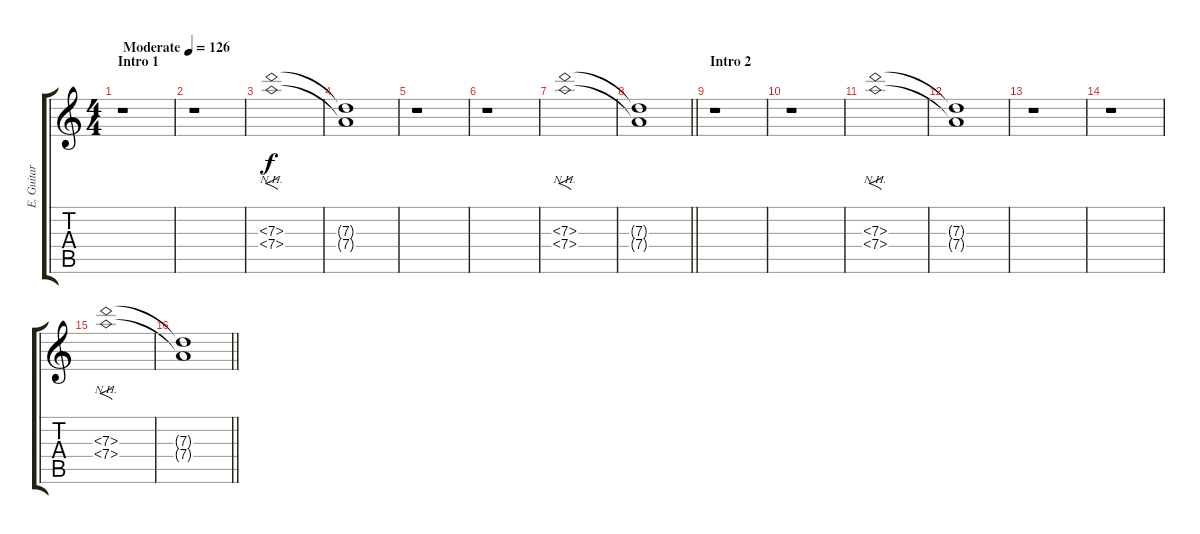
\track ("E. Guitar I" "E. Guitar ") {instrument overdrivenguitar}
\staff {score tabs}
\tuning (E4 B3 G3 D3 A2 E2) {hide}
\ts (4 4)
\section ("" "Intro 1")
\tempo (126 "Moderate")
\clef g2
\ks c
r.1{dy f instrument overdrivenguitar} |
r.1 |
(7.3{nh} 7.4{nh}).1{f} |
(7.3{t} 7.4{t}).1 |
r.1 |
r.1 |
(7.3{nh} 7.4{nh}).1{f} |
\barLineRight lightlight
(7.3{t} 7.4{t}).1 |
\section ("" "Intro 2")
r.1 |
r.1 |
(7.3{nh} 7.4{nh}).1{f} |
(7.3{t} 7.4{t}).1 |
r.1 |
r.1 |
(7.3{nh} 7.4{nh}).1{f} |
\barLineRight lightlight
(7.3{t} 7.4{t}).1
